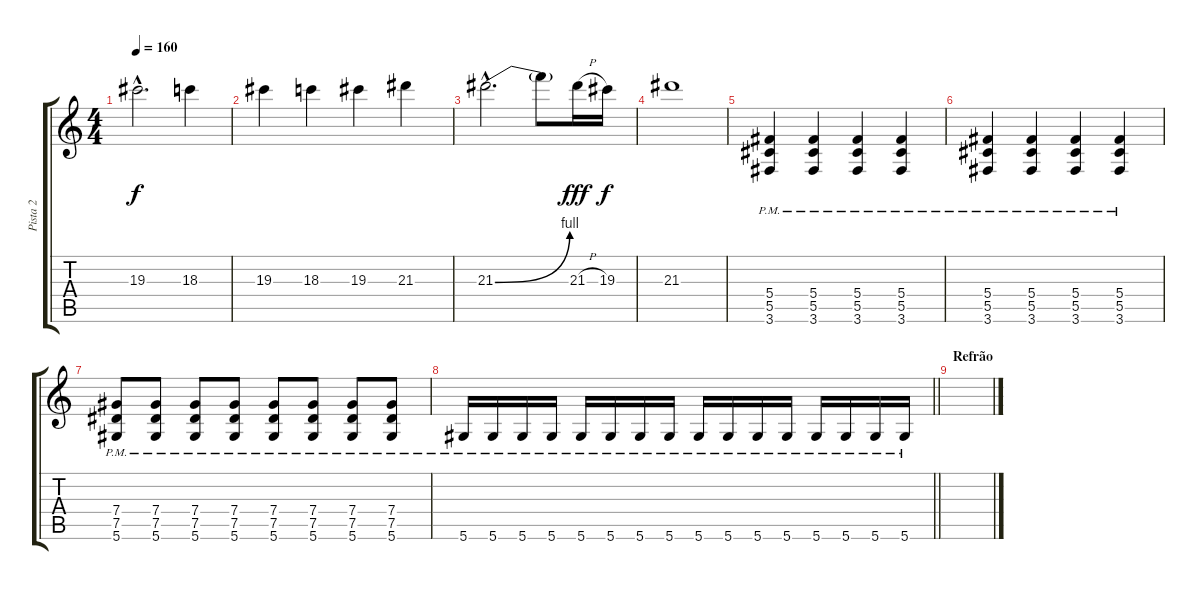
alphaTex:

\track ("Pista 2" "Pista 2") {instrument overdrivenguitar}
\staff {score tabs}
\tuning (Eb4 Bb3 Gb3 Db3 Ab2 Eb2) {hide}
\ts (4 4)
\tempo 160
\clef g2
\ks c
19.3{hac}.2{d dy f} 18.3.4 |
19.3.4 18.3.4 19.3.4 21.3.4 |
21.3{be (bend 0 0 60 4) hac}.2{d} 21.3{t}.8 21.3{h}.16{dy fff} 19.3.16{dy f} |
21.3.1 |
(5.4{pm} 5.5{pm} 3.6{pm}).4 (5.4{pm} 5.5{pm} 3.6{pm}).4 (5.4{pm} 5.5{pm} 3.6{pm}).4 (5.4{pm} 5.5{pm} 3.6{pm}).4 |
(5.4{pm} 5.5{pm} 3.6{pm}).4 (5.4{pm} 5.5{pm} 3.6{pm}).4 (5.4{pm} 5.5{pm} 3.6{pm}).4 (5.4{pm} 5.5{pm} 3.6{pm}).4 |
(7.4{pm} 7.5{pm} 5.6{pm}).8 (7.4{pm} 7.5{pm} 5.6{pm}).8 (7.4{pm} 7.5{pm} 5.6{pm}).8 (7.4{pm} 7.5{pm} 5.6{pm}).8 (7.4{pm} 7.5{pm} 5.6{pm}).8 (7.4{pm} 7.5{pm} 5.6{pm}).8 (7.4{pm} 7.5{pm} 5.6{pm}).8 (7.4{pm} 7.5{pm} 5.6{pm}).8 |
\barLineRight lightlight
5.6{pm}.16 5.6{pm}.16 5.6{pm}.16 5.6{pm}.16 5.6{pm}.16 5.6{pm}.16 5.6{pm}.16 5.6{pm}.16 5.6{pm}.16 5.6{pm}.16 5.6{pm}.16 5.6{pm}.16 5.6{pm}.16 5.6{pm}.16 5.6{pm}.16 5.6{pm}.16 |
\section ("" "Refrão")
